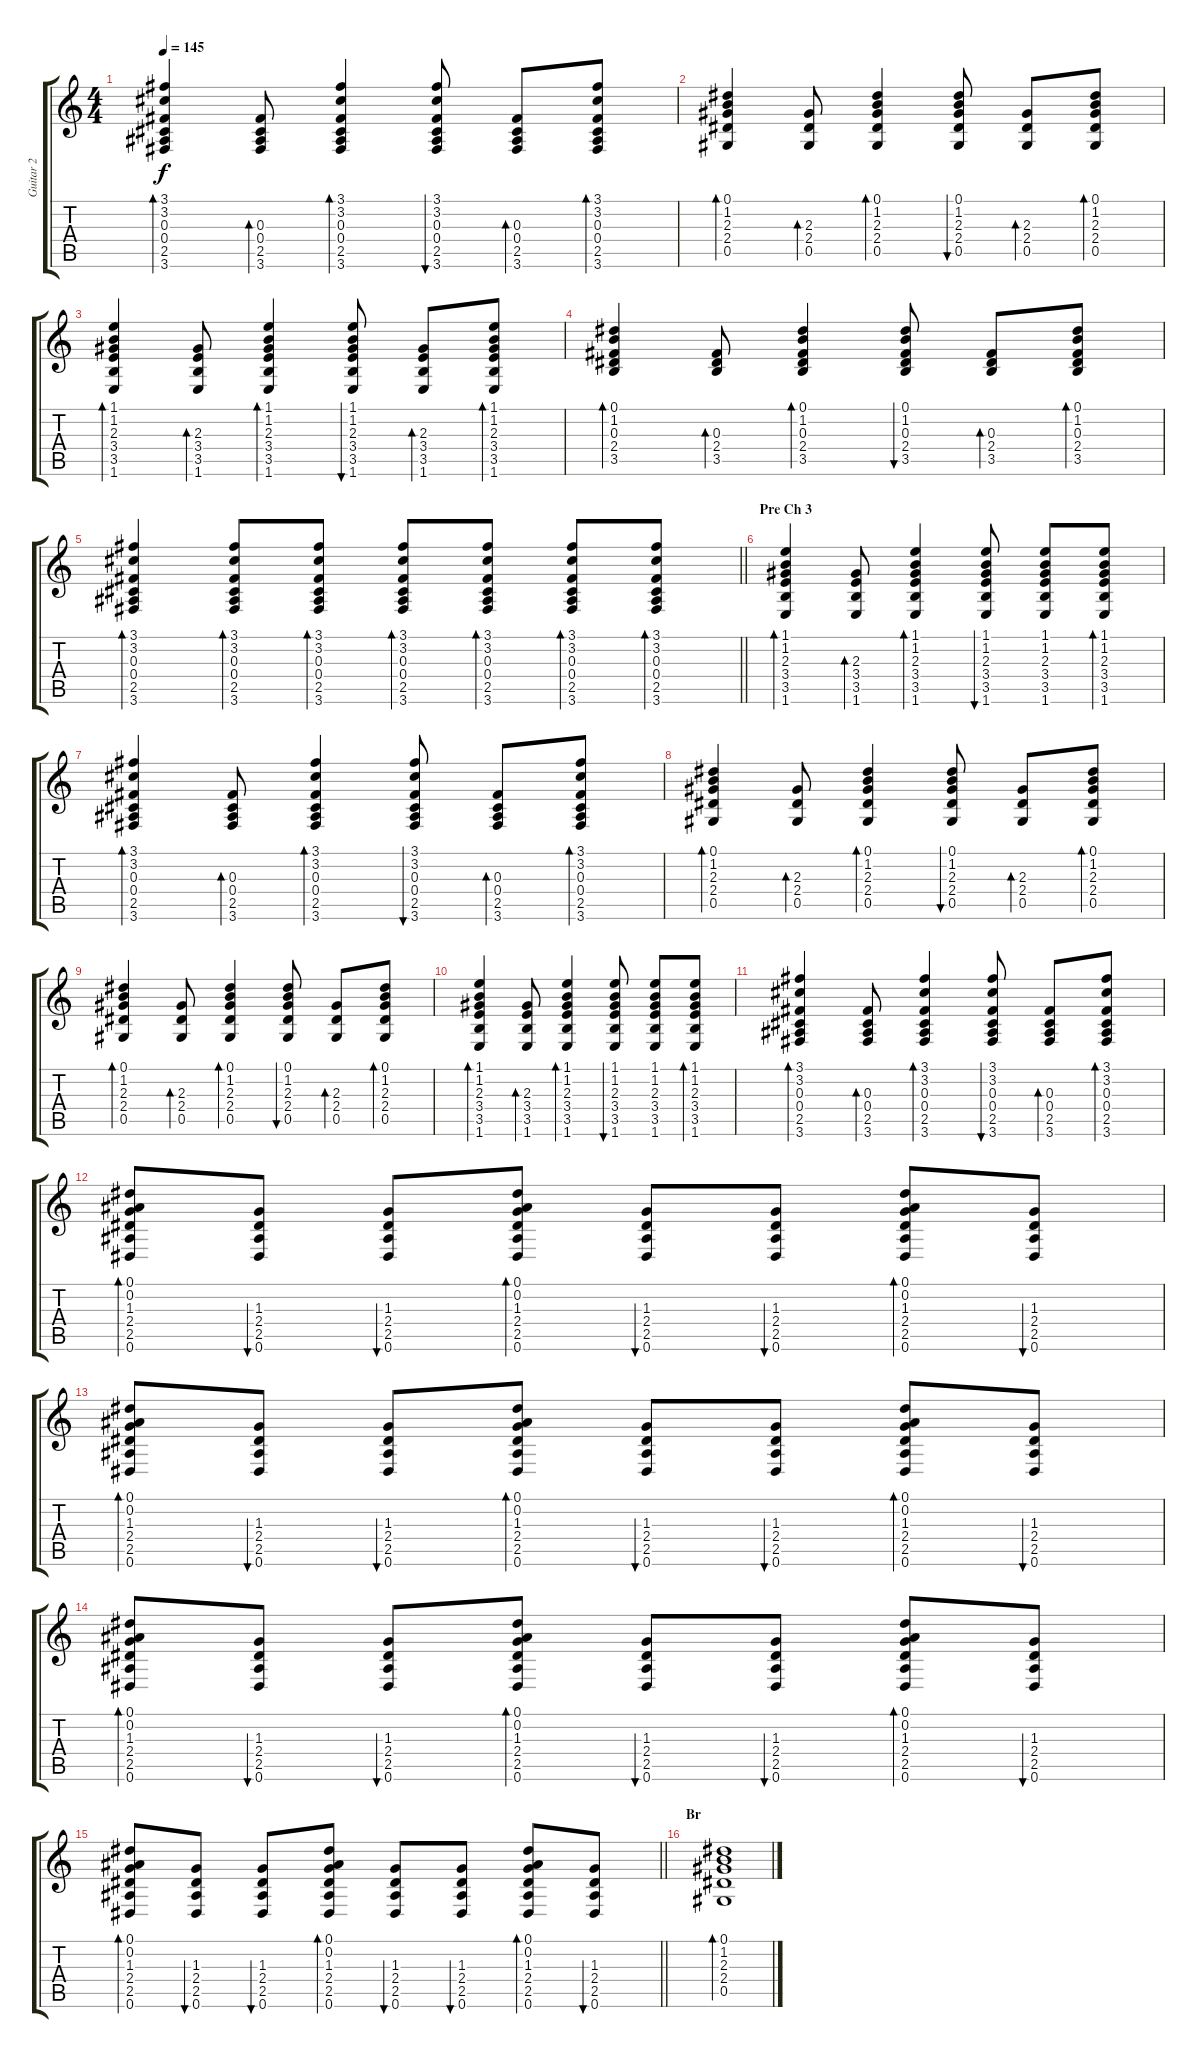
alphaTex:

\track ("Guitar 2" "Guitar 2") {instrument acousticguitarsteel}
\staff {score tabs}
\tuning (Eb4 Bb3 Gb3 Db3 Ab2 Eb2) {hide}
\ts (4 4)
\tempo 145
\clef g2
\ks c
(3.1 3.2 0.3 0.4 2.5 3.6).4{bd 60 dy f} (0.3 0.4 2.5 3.6).8{bd 60} (3.1 3.2 0.3 0.4 2.5 3.6).4{bd 60} (3.1 3.2 0.3 0.4 2.5 3.6).8{bu 60} (0.3 0.4 2.5 3.6).8{bd 60} (3.1 3.2 0.3 0.4 2.5 3.6).8{bd 60} |
(0.1 1.2 2.3 2.4 0.5).4{bd 60} (2.3 2.4 0.5).8{bd 60} (0.1 1.2 2.3 2.4 0.5).4{bd 60} (0.1 1.2 2.3 2.4 0.5).8{bu 60} (2.3 2.4 0.5).8{bd 60} (0.1 1.2 2.3 2.4 0.5).8{bd 60} |
(1.1 1.2 2.3 3.4 3.5 1.6).4{bd 60} (2.3 3.4 3.5 1.6).8{bd 60} (1.1 1.2 2.3 3.4 3.5 1.6).4{bd 60} (1.1 1.2 2.3 3.4 3.5 1.6).8{bu 60} (2.3 3.4 3.5 1.6).8{bd 60} (1.1 1.2 2.3 3.4 3.5 1.6).8{bd 60} |
(0.1 1.2 0.3 2.4 3.5).4{bd 60} (0.3 2.4 3.5).8{bd 60} (0.1 1.2 0.3 2.4 3.5).4{bd 60} (0.1 1.2 0.3 2.4 3.5).8{bu 60} (0.3 2.4 3.5).8{bd 60} (0.1 1.2 0.3 2.4 3.5).8{bd 60} |
\barLineRight lightlight
(3.1 3.2 0.3 0.4 2.5 3.6).4{bd 60} (3.1 3.2 0.3 0.4 2.5 3.6).8{bd 60} (3.1 3.2 0.3 0.4 2.5 3.6).8{bd 60} (3.1 3.2 0.3 0.4 2.5 3.6).8{bd 60} (3.1 3.2 0.3 0.4 2.5 3.6).8{bd 60} (3.1 3.2 0.3 0.4 2.5 3.6).8{bd 60} (3.1 3.2 0.3 0.4 2.5 3.6).8{bd 60} |
\section ("" "Pre Ch 3")
(1.1 1.2 2.3 3.4 3.5 1.6).4{bd 60 volume 13} (2.3 3.4 3.5 1.6).8{bd 60} (1.1 1.2 2.3 3.4 3.5 1.6).4{bd 60} (1.1 1.2 2.3 3.4 3.5 1.6).8{bu 60} (1.1 1.2 2.3 3.4 3.5 1.6).8 (1.1 1.2 2.3 3.4 3.5 1.6).8{bd 60} |
(3.1 3.2 0.3 0.4 2.5 3.6).4{bd 60} (0.3 0.4 2.5 3.6).8{bd 60} (3.1 3.2 0.3 0.4 2.5 3.6).4{bd 60} (3.1 3.2 0.3 0.4 2.5 3.6).8{bu 60} (0.3 0.4 2.5 3.6).8{bd 60} (3.1 3.2 0.3 0.4 2.5 3.6).8{bd 60} |
(0.1 1.2 2.3 2.4 0.5).4{bd 60} (2.3 2.4 0.5).8{bd 60} (0.1 1.2 2.3 2.4 0.5).4{bd 60} (0.1 1.2 2.3 2.4 0.5).8{bu 60} (2.3 2.4 0.5).8{bd 60} (0.1 1.2 2.3 2.4 0.5).8{bd 60} |
(0.1 1.2 2.3 2.4 0.5).4{bd 60} (2.3 2.4 0.5).8{bd 60} (0.1 1.2 2.3 2.4 0.5).4{bd 60} (0.1 1.2 2.3 2.4 0.5).8{bu 60} (2.3 2.4 0.5).8{bd 60} (0.1 1.2 2.3 2.4 0.5).8{bd 60} |
(1.1 1.2 2.3 3.4 3.5 1.6).4{bd 60} (2.3 3.4 3.5 1.6).8{bd 60} (1.1 1.2 2.3 3.4 3.5 1.6).4{bd 60} (1.1 1.2 2.3 3.4 3.5 1.6).8{bu 60} (1.1 1.2 2.3 3.4 3.5 1.6).8 (1.1 1.2 2.3 3.4 3.5 1.6).8{bd 60} |
(3.1 3.2 0.3 0.4 2.5 3.6).4{bd 60} (0.3 0.4 2.5 3.6).8{bd 60} (3.1 3.2 0.3 0.4 2.5 3.6).4{bd 60} (3.1 3.2 0.3 0.4 2.5 3.6).8{bu 60} (0.3 0.4 2.5 3.6).8{bd 60} (3.1 3.2 0.3 0.4 2.5 3.6).8{bd 60} |
(0.1 0.2 1.3 2.4 2.5 0.6).8{bd 60} (1.3 2.4 2.5 0.6).8{bu 60} (1.3 2.4 2.5 0.6).8{bu 60} (0.1 0.2 1.3 2.4 2.5 0.6).8{bd 60} (1.3 2.4 2.5 0.6).8{bu 60} (1.3 2.4 2.5 0.6).8{bu 60} (0.1 0.2 1.3 2.4 2.5 0.6).8{bd 60} (1.3 2.4 2.5 0.6).8{bu 60} |
(0.1 0.2 1.3 2.4 2.5 0.6).8{bd 60} (1.3 2.4 2.5 0.6).8{bu 60} (1.3 2.4 2.5 0.6).8{bu 60} (0.1 0.2 1.3 2.4 2.5 0.6).8{bd 60} (1.3 2.4 2.5 0.6).8{bu 60} (1.3 2.4 2.5 0.6).8{bu 60} (0.1 0.2 1.3 2.4 2.5 0.6).8{bd 60} (1.3 2.4 2.5 0.6).8{bu 60} |
(0.1 0.2 1.3 2.4 2.5 0.6).8{bd 60} (1.3 2.4 2.5 0.6).8{bu 60} (1.3 2.4 2.5 0.6).8{bu 60} (0.1 0.2 1.3 2.4 2.5 0.6).8{bd 60} (1.3 2.4 2.5 0.6).8{bu 60} (1.3 2.4 2.5 0.6).8{bu 60} (0.1 0.2 1.3 2.4 2.5 0.6).8{bd 60} (1.3 2.4 2.5 0.6).8{bu 60} |
\barLineRight lightlight
(0.1 0.2 1.3 2.4 2.5 0.6).8{bd 60} (1.3 2.4 2.5 0.6).8{bu 60} (1.3 2.4 2.5 0.6).8{bu 60} (0.1 0.2 1.3 2.4 2.5 0.6).8{bd 60} (1.3 2.4 2.5 0.6).8{bu 60} (1.3 2.4 2.5 0.6).8{bu 60} (0.1 0.2 1.3 2.4 2.5 0.6).8{bd 60} (1.3 2.4 2.5 0.6).8{bu 60} |
\section ("" "Br")
(0.1 1.2 2.3 2.4 0.5).1{bd 120 volume 14}
